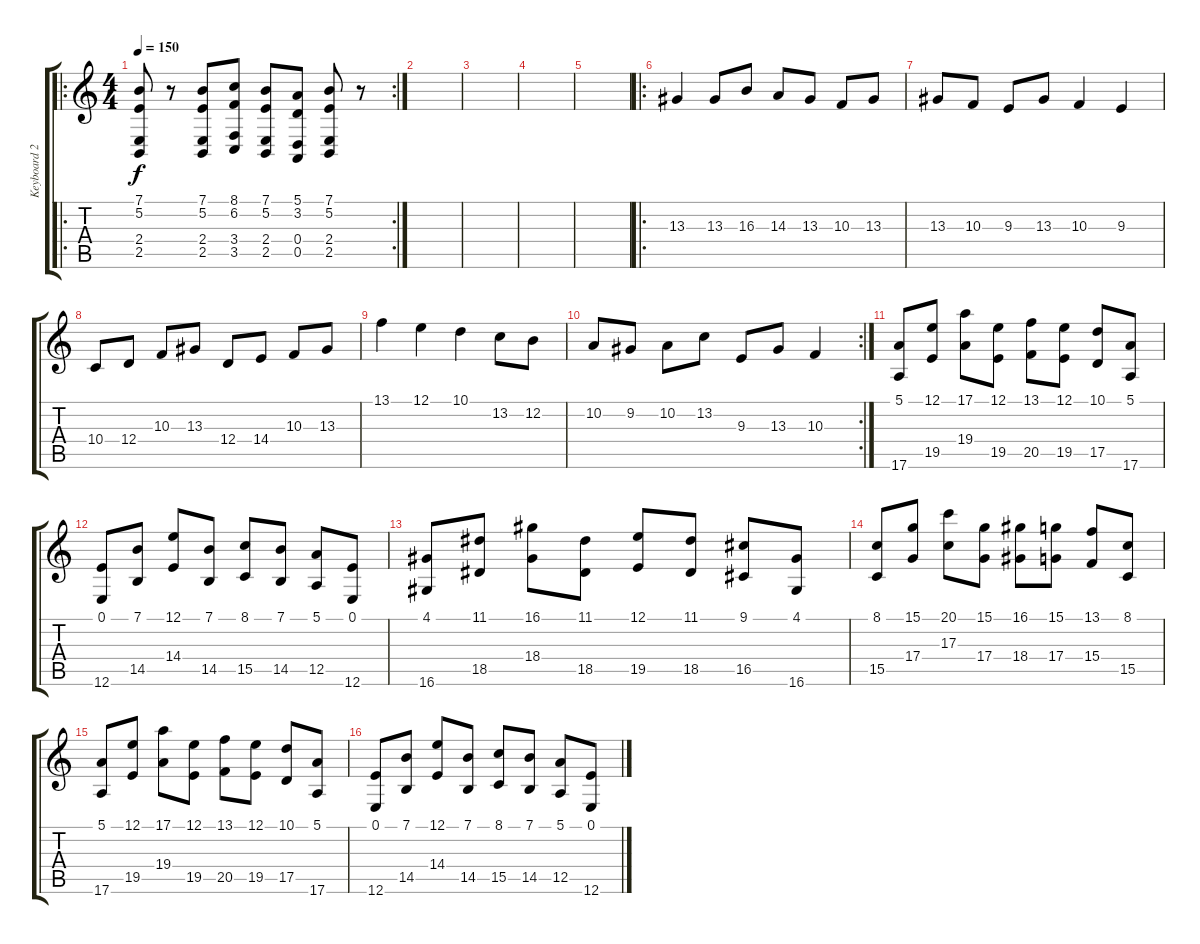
\track ("Keyboard 2" "Keyboard 2") {instrument stringensemble1}
\staff {score tabs}
\tuning (E4 B3 G3 D3 A2 E2) {hide}
\ro
\rc 2
\ts (4 4)
\tempo 150
\clef g2
\ks aminor
(7.1 5.2 2.4 2.5).8{dy f} r.8 (7.1 5.2 2.4 2.5).8 (8.1 6.2 3.4 3.5).8 (7.1 5.2 2.4 2.5).8 (5.1 3.2 0.4 0.5).8 (7.1 5.2 2.4 2.5).8 r.8 |
|
|
|
|
\ro
13.3.4 13.3.8 16.3.8 14.3.8 13.3.8 10.3.8 13.3.8 |
13.3.8 10.3.8 9.3.8 13.3.8 10.3.4 9.3.4 |
10.4.8 12.4.8 10.3.8 13.3.8 12.4.8 14.4.8 10.3.8 13.3.8 |
13.1.4 12.1.4 10.1.4 13.2.8 12.2.8 |
\rc 2
10.2.8 9.2.8 10.2.8 13.2.8 9.3.8 13.3.8 10.3.4 |
(5.1 17.6).8 (12.1 19.5).8 (17.1 19.4).8 (12.1 19.5).8 (13.1 20.5).8 (12.1 19.5).8 (10.1 17.5).8 (5.1 17.6).8 |
(0.1 12.6).8 (7.1 14.5).8 (12.1 14.4).8 (7.1 14.5).8 (8.1 15.5).8 (7.1 14.5).8 (5.1 12.5).8 (0.1 12.6).8 |
(4.1 16.6).8 (11.1 18.5).8 (16.1 18.4).8 (11.1 18.5).8 (12.1 19.5).8 (11.1 18.5).8 (9.1 16.5).8 (4.1 16.6).8 |
(8.1 15.5).8 (15.1 17.4).8 (20.1 17.3).8 (15.1 17.4).8 (16.1 18.4).8 (15.1 17.4).8 (13.1 15.4).8 (8.1 15.5).8 |
(5.1 17.6).8 (12.1 19.5).8 (17.1 19.4).8 (12.1 19.5).8 (13.1 20.5).8 (12.1 19.5).8 (10.1 17.5).8 (5.1 17.6).8 |
(0.1 12.6).8 (7.1 14.5).8 (12.1 14.4).8 (7.1 14.5).8 (8.1 15.5).8 (7.1 14.5).8 (5.1 12.5).8 (0.1 12.6).8
